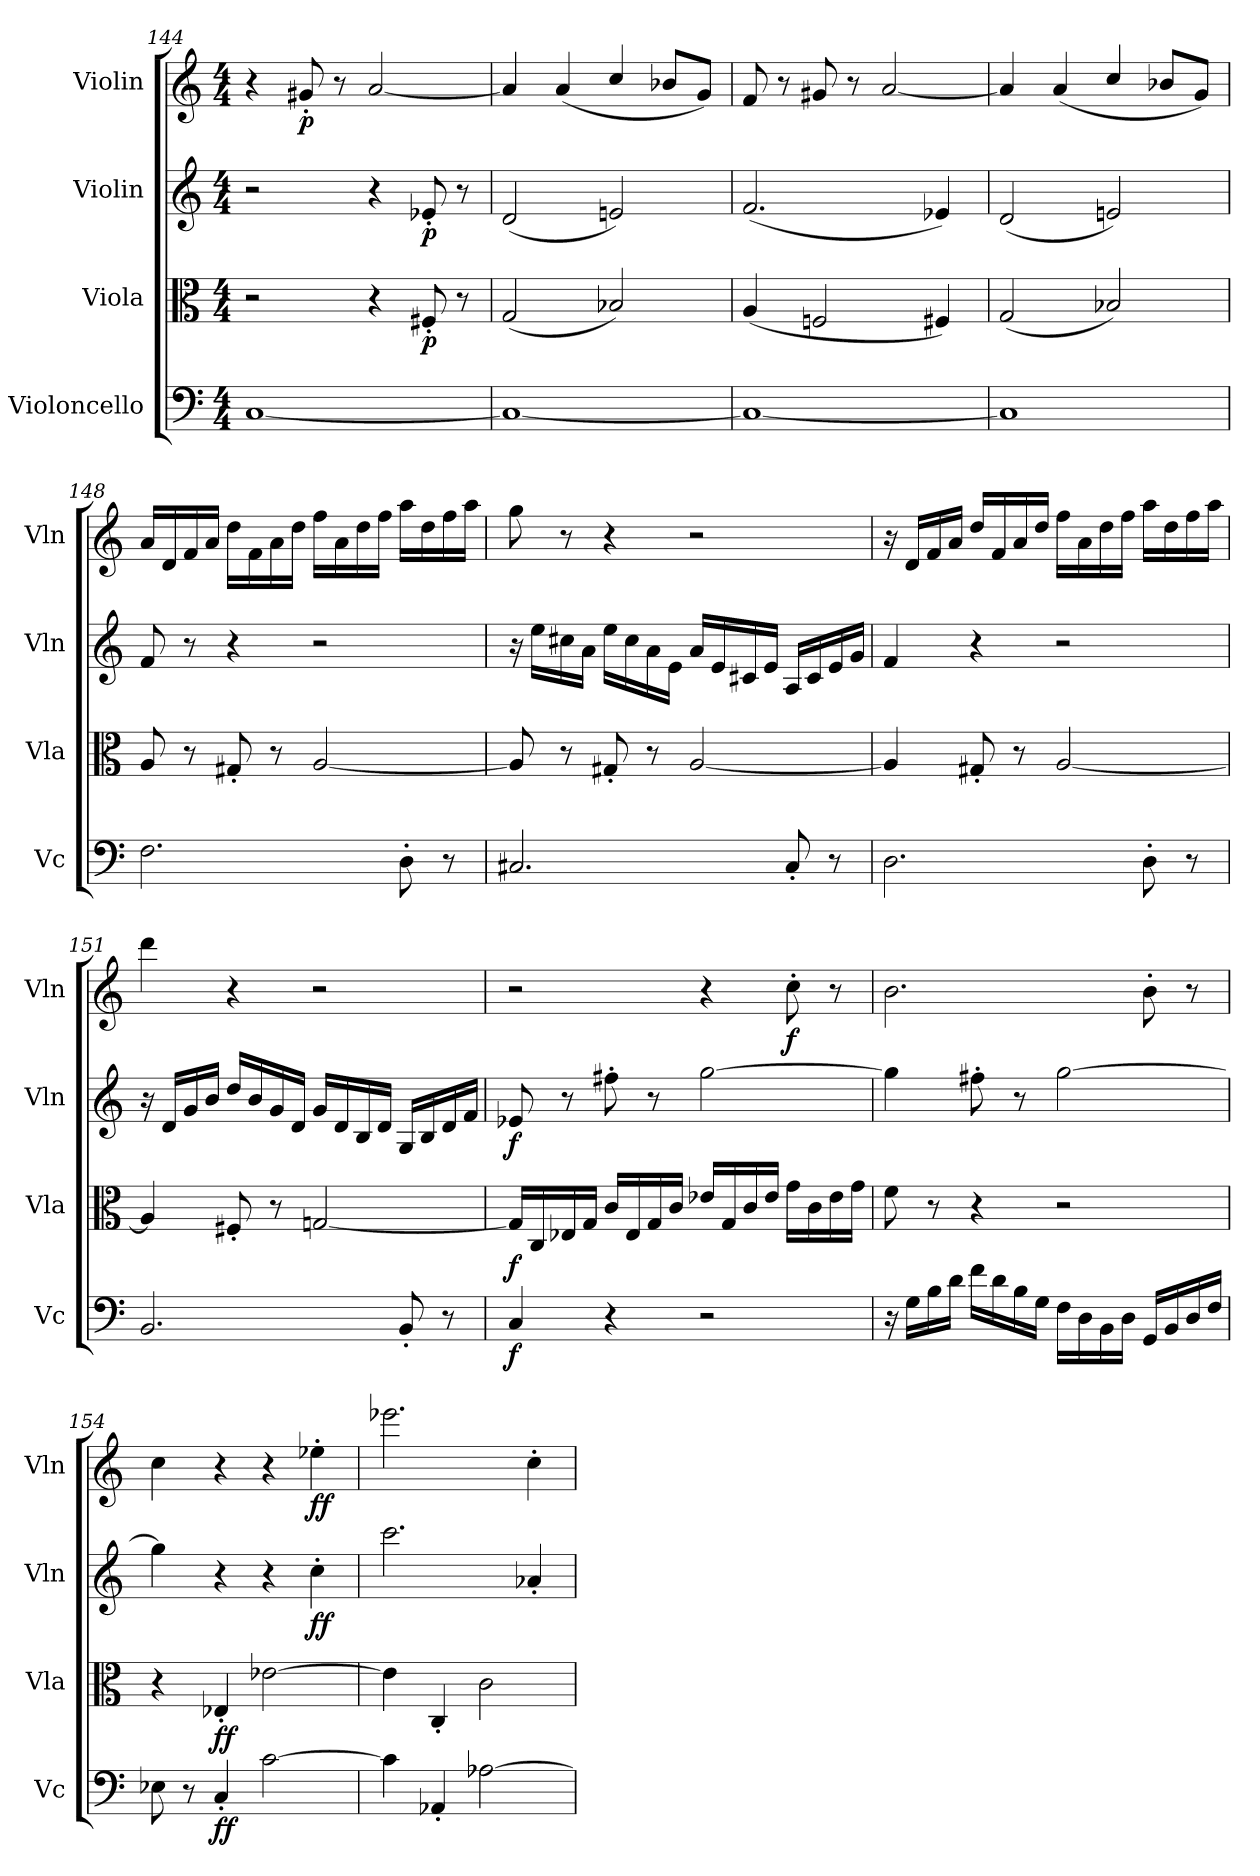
**kern	**dynam	**kern	**dynam	**kern	**dynam	**kern	**dynam
*part4	*part4	*part3	*part3	*part2	*part2	*part1	*part1
*staff4	*staff4	*staff3	*staff3	*staff2	*staff2	*staff1	*staff1
*I"Violoncello	*	*I"Viola	*	*I"Violin	*	*I"Violin	*
*I'Vc	*	*I'Vla	*	*I'Vln	*	*I'Vln	*
*clefF4	*	*clefC3	*	*clefG2	*	*clefG2	*
*k[]	*	*k[]	*	*k[]	*	*k[]	*
*C:	*	*C:	*	*C:	*	*C:	*
*M4/4	*	*M4/4	*	*M4/4	*	*M4/4	*
=144	=144	=144	=144	=144	=144	=144	=144
[1C	.	2r	.	2r	.	4r	.
.	.	.	.	.	.	8g#X'/	p
.	.	.	.	.	.	8r	.
.	.	4r	.	4r	.	[2a/	.
.	.	8F#X'/	p	8e-X'/	p	.	.
.	.	8r	.	8r	.	.	.
=145	=145	=145	=145	=145	=145	=145	=145
1C_	.	(2G/	.	(2d/	.	4a/]	.
.	.	.	.	.	.	(4a/	.
.	.	2B-X/)	.	2en/)	.	4cc/	.
.	.	.	.	.	.	8b-X/L	.
.	.	.	.	.	.	8g/J)	.
=146	=146	=146	=146	=146	=146	=146	=146
1C_	.	(4A/	.	(2.f/	.	8f/	.
.	.	.	.	.	.	8r	.
.	.	2Fn/	.	.	.	8g#X/	.
.	.	.	.	.	.	8r	.
.	.	.	.	.	.	[2a/	.
.	.	4F#X/)	.	4e-X/)	.	.	.
=147	=147	=147	=147	=147	=147	=147	=147
1C]	.	(2G/	.	(2d/	.	4a/]	.
.	.	.	.	.	.	(4a/	.
.	.	2B-X/)	.	2en/)	.	4cc/	.
.	.	.	.	.	.	8b-X/L	.
.	.	.	.	.	.	8g/J)	.
=148	=148	=148	=148	=148	=148	=148	=148
2.F\	.	8A/	.	8f/	.	16a/LL	.
.	.	.	.	.	.	16d/	.
.	.	8r	.	8r	.	16f/	.
.	.	.	.	.	.	16a/JJ	.
.	.	8G#X'/	.	4r	.	16dd\LL	.
.	.	.	.	.	.	16f\	.
.	.	8r	.	.	.	16a\	.
.	.	.	.	.	.	16dd\JJ	.
.	.	[2A/	.	2r	.	16ff\LL	.
.	.	.	.	.	.	16a\	.
.	.	.	.	.	.	16dd\	.
.	.	.	.	.	.	16ff\JJ	.
8D'\	.	.	.	.	.	16aa\LL	.
.	.	.	.	.	.	16dd\	.
8r	.	.	.	.	.	16ff\	.
.	.	.	.	.	.	16aa\JJ	.
=149	=149	=149	=149	=149	=149	=149	=149
2.C#X/	.	8A/]	.	16r	.	8gg\	.
.	.	.	.	16ee\LL	.	.	.
.	.	8r	.	16cc#X\	.	8r	.
.	.	.	.	16a\JJ	.	.	.
.	.	8G#X'/	.	16ee\LL	.	4r	.
.	.	.	.	16cc#\	.	.	.
.	.	8r	.	16a\	.	.	.
.	.	.	.	16e\JJ	.	.	.
.	.	[2A/	.	16a/LL	.	2r	.
.	.	.	.	16e/	.	.	.
.	.	.	.	16c#X/	.	.	.
.	.	.	.	16e/JJ	.	.	.
8C#'/	.	.	.	16A/LL	.	.	.
.	.	.	.	16c#/	.	.	.
8r	.	.	.	16e/	.	.	.
.	.	.	.	16g/JJ	.	.	.
=150	=150	=150	=150	=150	=150	=150	=150
2.D\	.	4A/]	.	4f/	.	16r	.
.	.	.	.	.	.	16d/LL	.
.	.	.	.	.	.	16f/	.
.	.	.	.	.	.	16a/JJ	.
.	.	8G#X'/	.	4r	.	16dd/LL	.
.	.	.	.	.	.	16f/	.
.	.	8r	.	.	.	16a/	.
.	.	.	.	.	.	16dd/JJ	.
.	.	[2A/	.	2r	.	16ff\LL	.
.	.	.	.	.	.	16a\	.
.	.	.	.	.	.	16dd\	.
.	.	.	.	.	.	16ff\JJ	.
8D'\	.	.	.	.	.	16aa\LL	.
.	.	.	.	.	.	16dd\	.
8r	.	.	.	.	.	16ff\	.
.	.	.	.	.	.	16aa\JJ	.
=151	=151	=151	=151	=151	=151	=151	=151
2.BB/	.	4A/]	.	16r	.	4ddd\	.
.	.	.	.	16d/LL	.	.	.
.	.	.	.	16g/	.	.	.
.	.	.	.	16b/JJ	.	.	.
.	.	8F#X'/	.	16dd/LL	.	4r	.
.	.	.	.	16b/	.	.	.
.	.	8r	.	16g/	.	.	.
.	.	.	.	16d/JJ	.	.	.
.	.	[2Gn/	.	16g/LL	.	2r	.
.	.	.	.	16d/	.	.	.
.	.	.	.	16B/	.	.	.
.	.	.	.	16d/JJ	.	.	.
8BB'/	.	.	.	16G/LL	.	.	.
.	.	.	.	16B/	.	.	.
8r	.	.	.	16d/	.	.	.
.	.	.	.	16f/JJ	.	.	.
=152	=152	=152	=152	=152	=152	=152	=152
4C/	f	16G/LL]	f	8e-X/	f	2r	.
.	.	16C/	.	.	.	.	.
.	.	16E-X/	.	8r	.	.	.
.	.	16G/JJ	.	.	.	.	.
4r	.	16c/LL	.	8ff#X'\	.	.	.
.	.	16E-/	.	.	.	.	.
.	.	16G/	.	8r	.	.	.
.	.	16c/JJ	.	.	.	.	.
2r	.	16e-X/LL	.	[2gg\	.	4r	.
.	.	16G/	.	.	.	.	.
.	.	16c/	.	.	.	.	.
.	.	16e-/JJ	.	.	.	.	.
.	.	16g\LL	.	.	.	8cc'\	f
.	.	16c\	.	.	.	.	.
.	.	16e-\	.	.	.	8r	.
.	.	16g\JJ	.	.	.	.	.
=153	=153	=153	=153	=153	=153	=153	=153
16r	.	8f\	.	4gg\]	.	2.b\	.
16G\LL	.	.	.	.	.	.	.
16B\	.	8r	.	.	.	.	.
16d\JJ	.	.	.	.	.	.	.
16f\LL	.	4r	.	8ff#X'\	.	.	.
16d\	.	.	.	.	.	.	.
16B\	.	.	.	8r	.	.	.
16G\JJ	.	.	.	.	.	.	.
16F\LL	.	2r	.	[2gg\	.	.	.
16D\	.	.	.	.	.	.	.
16BB\	.	.	.	.	.	.	.
16D\JJ	.	.	.	.	.	.	.
16GG/LL	.	.	.	.	.	8b'\	.
16BB/	.	.	.	.	.	.	.
16D/	.	.	.	.	.	8r	.
16F/JJ	.	.	.	.	.	.	.
=154	=154	=154	=154	=154	=154	=154	=154
8E-X\	.	4r	.	4gg\]	.	4cc\	.
8r	.	.	.	.	.	.	.
4C'/	ff	4E-X'/	ff	4r	.	4r	.
[2c\	.	[2e-X\	.	4r	.	4r	.
.	.	.	.	4cc'\	ff	4ee-X'\	ff
=155	=155	=155	=155	=155	=155	=155	=155
4c\]	.	4e-\]	.	2.ccc\	.	2.eee-X\	.
4AA-X'/	.	4C'/	.	.	.	.	.
[2A-X\	.	2c\	.	.	.	.	.
.	.	.	.	4a-X'/	.	4cc'\	.
=	=	=	=	=	=	=	=
*-	*-	*-	*-	*-	*-	*-	*-
